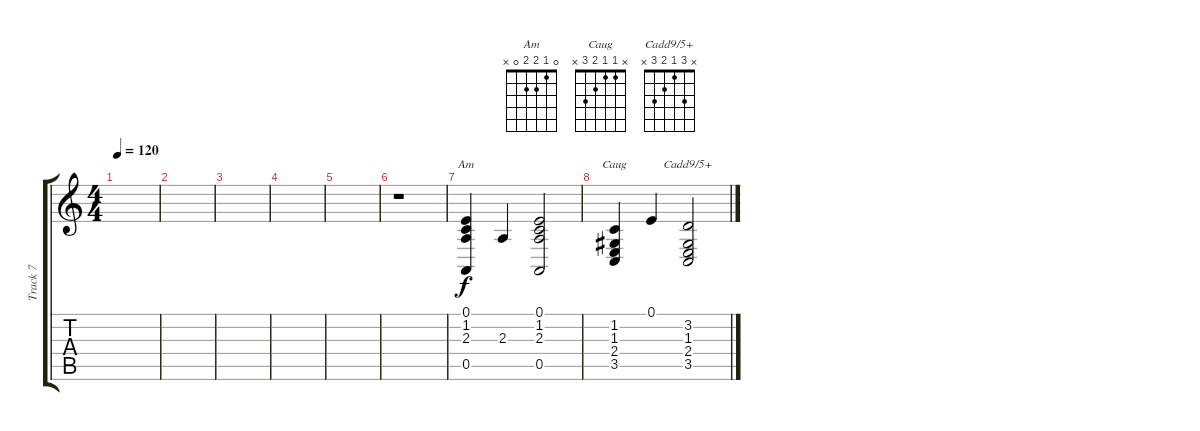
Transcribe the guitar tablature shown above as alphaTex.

\track ("Track 7" "Track 7") {instrument brightacousticpiano}
\staff {score tabs}
\tuning (E4 B3 G3 D3 A2 E2) {hide}
\chord ("Am" 0 1 2 2 0 x)
\chord ("Caug" x 1 1 2 3 x)
\chord ("Cadd9/5+" x 3 1 2 3 x)
\ts (4 4)
\tempo 120
\clef g2
\ks c
|
|
|
|
|
r.1 |
(0.1 1.2 2.3 0.5).4{ch "Am"} 2.3.4 (0.1 1.2 2.3 0.5).2 |
(1.2 1.3 2.4 3.5).4{ch "Caug"} 0.1.4 (3.2 1.3 2.4 3.5).2{ch "Cadd9/5+"}
